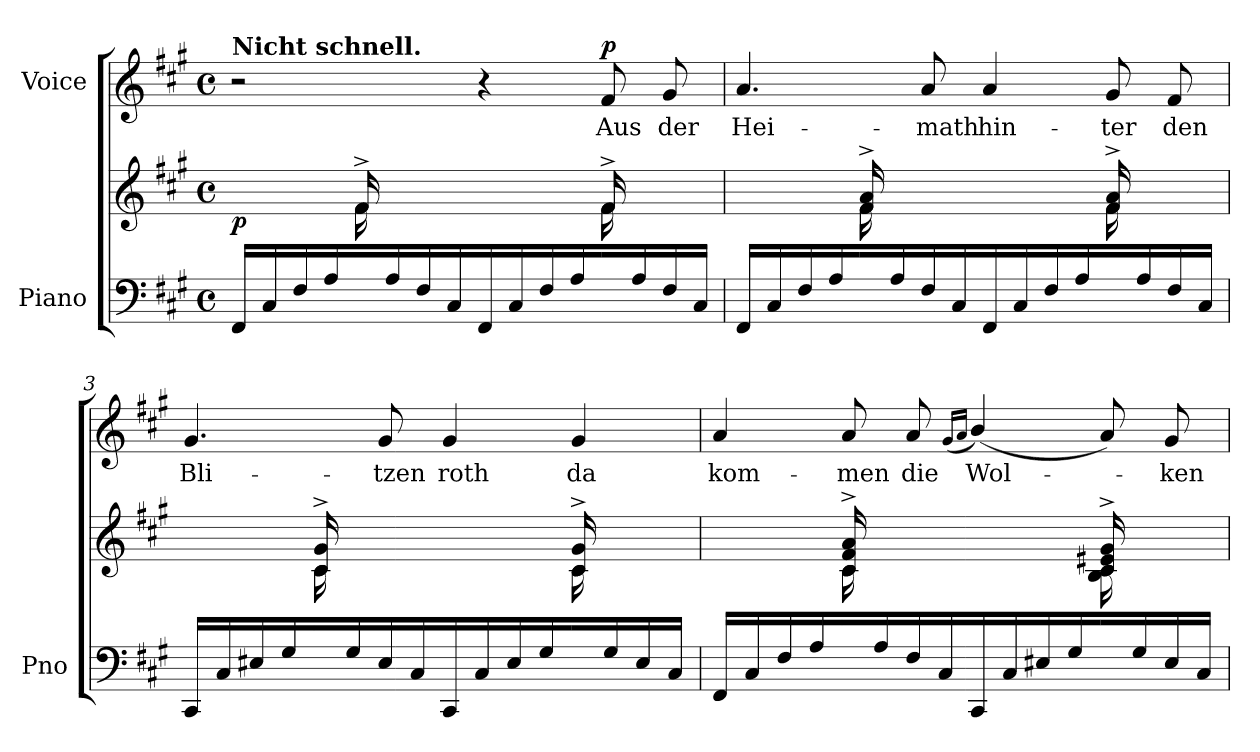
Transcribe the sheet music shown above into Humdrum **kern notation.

**kern	**kern	**dynam	**kern	**text	**dynam
*part2	*part2	*part2	*part1	*part1	*part1
*staff3	*staff2	*staff2/3	*staff1	*staff1	*staff1
*I"Piano	*	*	*I"Voice	*	*
*I'Pno	*	*	*	*	*
*clefF4	*clefG2	*	*clefG2	*	*
*k[f#c#g#]	*k[f#c#g#]	*	*k[f#c#g#]	*	*
*M4/4	*M4/4	*	*M4/4	*	*
*met(c)	*met(c)	*	*met(c)	*	*
=1	=1	=1	=1	=1	=1
*	*^	*	*	*	*
!	!	!	!	!LO:TX:a:B:t=Nicht schnell.	!	!
!	!	!	!LO:DY:b	!	!	!
16FF#/LL	4ryy	4ryy	p	2r	.	.
16C#/	.	.	.	.	.	.
16F#/	.	.	.	.	.	.
16A/JJ	.	.	.	.	.	.
16ryy	16f#^/	(<16f#\LL	.	.	.	.
16A/	16ryy	4..ryy	.	.	.	.
16F#/	8ryy	.	.	.	.	.
16C#/JJ)	.	.	.	.	.	.
16FF#/LL	4ryy	.	.	4r	.	.
16C#/	.	.	.	.	.	.
16F#/	.	.	.	.	.	.
16A/JJ	.	.	.	.	.	.
!	!	!	!	!	!LO:LY:b	!LO:DY:a
16ryy	16f#^/	(<16f#\LL	.	8f#/	Aus	p
16A/	16ryy	8.ryy	.	.	.	.
!	!	!	!	!	!LO:LY:b	!
16F#/	8ryy	.	.	8g#/	der	.
16C#/JJ)	.	.	.	.	.	.
=2	=2	=2	=2	=2	=2	=2
!	!	!	!	!	!LO:LY:b	!
16FF#/LL	4ryy	4ryy	.	4.a/	Hei-	.
16C#/	.	.	.	.	.	.
16F#/	.	.	.	.	.	.
16A/JJ	.	.	.	.	.	.
16ryy	16f#/^ 16a/^	(<16f#\LL	.	.	.	.
16A/	16ryy	4..ryy	.	.	.	.
!	!	!	!	!	!LO:LY:b	!
16F#/	8ryy	.	.	8a/	-math	.
16C#/JJ)	.	.	.	.	.	.
!	!	!	!	!	!LO:LY:b	!
16FF#/LL	4ryy	.	.	4a/	hin-	.
16C#/	.	.	.	.	.	.
16F#/	.	.	.	.	.	.
16A/JJ	.	.	.	.	.	.
!	!	!	!	!	!LO:LY:b	!
16ryy	16f#/^ 16a/^	(<16f#\LL	.	8g#/	-ter	.
16A/	16ryy	8.ryy	.	.	.	.
!	!	!	!	!	!LO:LY:b	!
16F#/	8ryy	.	.	8f#/	den	.
16C#/JJ)	.	.	.	.	.	.
=3	=3	=3	=3	=3	=3	=3
!	!	!	!	!	!LO:LY:b	!
16CC#/LL	4ryy	4ryy	.	4.g#/	Bli-	.
16C#/	.	.	.	.	.	.
16E#X/	.	.	.	.	.	.
16G#/JJ	.	.	.	.	.	.
16ryy	16c#/^ 16g#/^	(<16c#\LL	.	.	.	.
16G#/	16ryy	4..ryy	.	.	.	.
!	!	!	!	!	!LO:LY:b	!
16E#/	8ryy	.	.	8g#/	-tzen	.
16C#/JJ)	.	.	.	.	.	.
!	!	!	!	!	!LO:LY:b	!
16CC#/LL	4ryy	.	.	4g#/	roth	.
16C#/	.	.	.	.	.	.
16E#/	.	.	.	.	.	.
16G#/JJ	.	.	.	.	.	.
!	!	!	!	!	!LO:LY:b	!
16ryy	16c#/^ 16g#/^	(<16c#\LL	.	4g#/	da	.
16G#/	16ryy	8.ryy	.	.	.	.
16E#/	8ryy	.	.	.	.	.
16C#/JJ)	.	.	.	.	.	.
!!LO:LB:g=z
=4	=4	=4	=4	=4	=4	=4
!	!	!	!	!	!LO:LY:b	!
16FF#/LL	4ryy	4ryy	.	4a/	kom-	.
16C#/	.	.	.	.	.	.
16F#/	.	.	.	.	.	.
16A/JJ	.	.	.	.	.	.
!	!	!	!	!	!LO:LY:b	!
16ryy	16c#/^ 16f#/^ 16a/^	(<16c#\LL	.	8a/	-men	.
16A/	16ryy	4..ryy	.	.	.	.
!	!	!	!	!	!LO:LY:b	!
16F#/	8ryy	.	.	8a/	die	.
16C#/JJ)	.	.	.	.	.	.
.	.	.	.	(<16qg#/LL	.	.
.	.	.	.	16qa/JJ	.	.
!	!	!	!	!	!LO:LY:b	!
16CC#/LL	4ryy	.	.	(<4b/)	Wol-	.
16C#/	.	.	.	.	.	.
16E#X/	.	.	.	.	.	.
16G#/JJ	.	.	.	.	.	.
16ryy	16c#/^ 16e#X/^ 16g#/^	(<16B\ 16c#\LL	.	8a/)	.	.
16G#/	16ryy	8.ryy	.	.	.	.
!	!	!	!	!	!LO:LY:b	!
16E#/	8ryy	.	.	8g#/	-ken	.
16C#/JJ)	.	.	.	.	.	.
*	*v	*v	*	*	*	*
=	=	=	=	=	=
*-	*-	*-	*-	*-	*-
